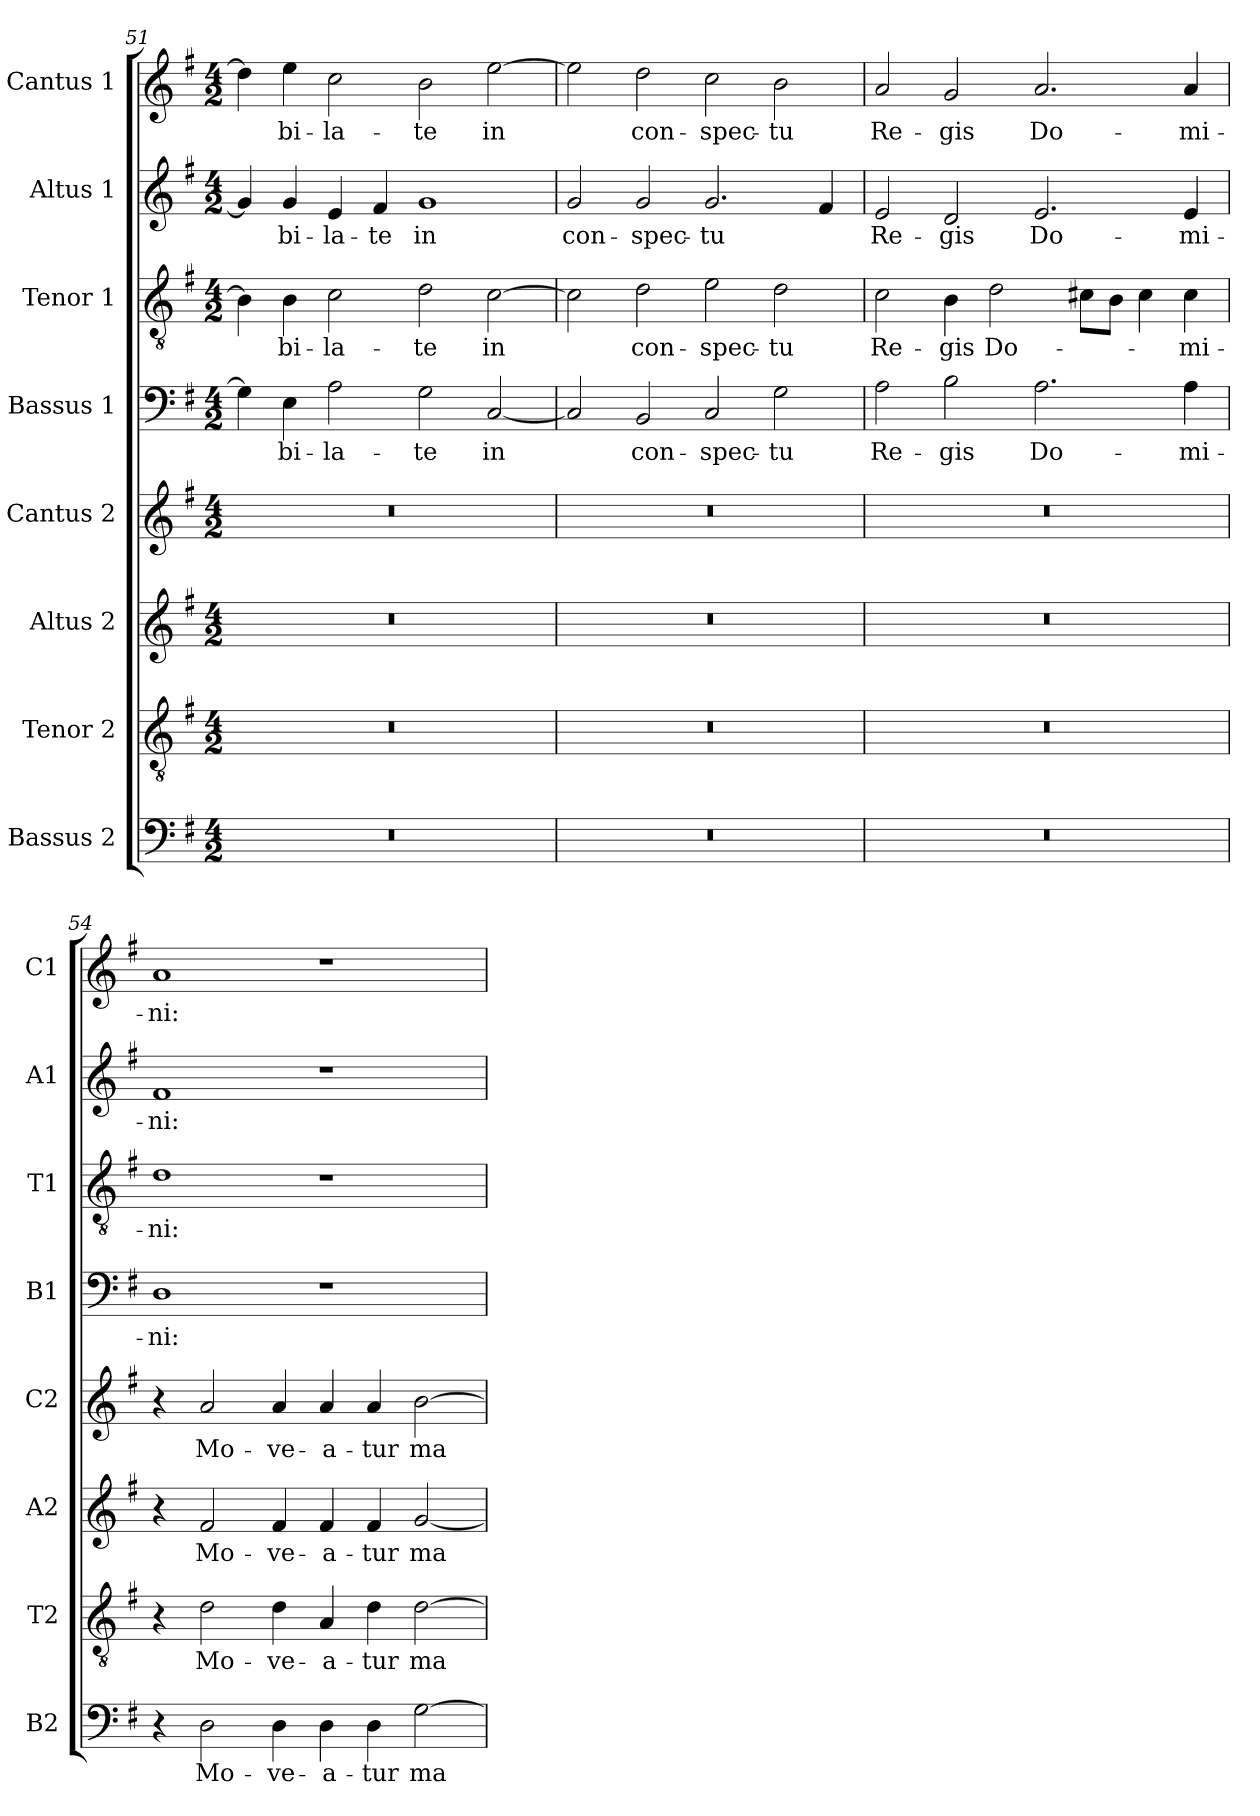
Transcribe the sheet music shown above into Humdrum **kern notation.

**kern	**text	**kern	**text	**kern	**text	**kern	**text	**kern	**text	**kern	**text	**kern	**text	**kern	**text
*part8	*part8	*part7	*part7	*part6	*part6	*part5	*part5	*part4	*part4	*part3	*part3	*part2	*part2	*part1	*part1
*staff8	*staff8	*staff7	*staff7	*staff6	*staff6	*staff5	*staff5	*staff4	*staff4	*staff3	*staff3	*staff2	*staff2	*staff1	*staff1
*I"Bassus 2	*	*I"Tenor 2	*	*I"Altus 2	*	*I"Cantus 2	*	*I"Bassus 1	*	*I"Tenor 1	*	*I"Altus 1	*	*I"Cantus 1	*
*I'B2	*	*I'T2	*	*I'A2	*	*I'C2	*	*I'B1	*	*I'T1	*	*I'A1	*	*I'C1	*
*clefF4	*	*clefGv2	*	*clefG2	*	*clefG2	*	*clefF4	*	*clefGv2	*	*clefG2	*	*clefG2	*
*k[f#]	*	*k[f#]	*	*k[f#]	*	*k[f#]	*	*k[f#]	*	*k[f#]	*	*k[f#]	*	*k[f#]	*
*G:	*	*G:	*	*G:	*	*G:	*	*G:	*	*G:	*	*G:	*	*G:	*
*M4/2	*	*M4/2	*	*M4/2	*	*M4/2	*	*M4/2	*	*M4/2	*	*M4/2	*	*M4/2	*
=51	=51	=51	=51	=51	=51	=51	=51	=51	=51	=51	=51	=51	=51	=51	=51
0r	.	0r	.	0r	.	0r	.	4G\]	.	4B\]	.	4g/]	.	4dd\]	.
!	!	!	!	!	!	!	!	!	!LO:LY:b	!	!LO:LY:b	!	!LO:LY:b	!	!LO:LY:b
.	.	.	.	.	.	.	.	4E\	-bi-	4B\	-bi-	4g/	-bi-	4ee\	-bi-
!	!	!	!	!	!	!	!	!	!LO:LY:b	!	!LO:LY:b	!	!LO:LY:b	!	!LO:LY:b
.	.	.	.	.	.	.	.	2A\	-la-	2c\	-la-	4e/	-la-	2cc\	-la-
!	!	!	!	!	!	!	!	!	!	!	!	!	!LO:LY:b	!	!
.	.	.	.	.	.	.	.	.	.	.	.	4f#/	-te	.	.
!	!	!	!	!	!	!	!	!	!LO:LY:b	!	!LO:LY:b	!	!LO:LY:b	!	!LO:LY:b
.	.	.	.	.	.	.	.	2G\	-te	2d\	-te	1g	in	2b\	-te
!	!	!	!	!	!	!	!	!	!LO:LY:b	!	!LO:LY:b	!	!	!	!LO:LY:b
.	.	.	.	.	.	.	.	[2C/	in	[2c\	in	.	.	[2ee\	in
=52	=52	=52	=52	=52	=52	=52	=52	=52	=52	=52	=52	=52	=52	=52	=52
!	!	!	!	!	!	!	!	!	!	!	!	!	!LO:LY:b	!	!
0r	.	0r	.	0r	.	0r	.	2C/]	.	2c\]	.	2g/	con-	2ee\]	.
!	!	!	!	!	!	!	!	!	!LO:LY:b	!	!LO:LY:b	!	!LO:LY:b	!	!LO:LY:b
.	.	.	.	.	.	.	.	2BB/	con-	2d\	con-	2g/	-spec-	2dd\	con-
!	!	!	!	!	!	!	!	!	!LO:LY:b	!	!LO:LY:b	!	!LO:LY:b	!	!LO:LY:b
.	.	.	.	.	.	.	.	2C/	-spec-	2e\	-spec-	2.g/	-tu	2cc\	-spec-
!	!	!	!	!	!	!	!	!	!LO:LY:b	!	!LO:LY:b	!	!	!	!LO:LY:b
.	.	.	.	.	.	.	.	2G\	-tu	2d\	-tu	.	.	2b\	-tu
.	.	.	.	.	.	.	.	.	.	.	.	4f#/	.	.	.
=53	=53	=53	=53	=53	=53	=53	=53	=53	=53	=53	=53	=53	=53	=53	=53
!	!	!	!	!	!	!	!	!	!LO:LY:b	!	!LO:LY:b	!	!LO:LY:b	!	!LO:LY:b
0r	.	0r	.	0r	.	0r	.	2A\	Re-	2c\	Re-	2e/	Re-	2a/	Re-
!	!	!	!	!	!	!	!	!	!LO:LY:b	!	!LO:LY:b	!	!LO:LY:b	!	!LO:LY:b
.	.	.	.	.	.	.	.	2B\	-gis	4B\	-gis	2d/	-gis	2g/	-gis
!	!	!	!	!	!	!	!	!	!	!	!LO:LY:b	!	!	!	!
.	.	.	.	.	.	.	.	.	.	2d\	Do-	.	.	.	.
!	!	!	!	!	!	!	!	!	!LO:LY:b	!	!	!	!LO:LY:b	!	!LO:LY:b
.	.	.	.	.	.	.	.	2.A\	Do-	.	.	2.e/	Do-	2.a/	Do-
.	.	.	.	.	.	.	.	.	.	8c#X\L	.	.	.	.	.
.	.	.	.	.	.	.	.	.	.	8B\J	.	.	.	.	.
.	.	.	.	.	.	.	.	.	.	4c#i\	.	.	.	.	.
!	!	!	!	!	!	!	!	!	!LO:LY:b	!	!LO:LY:b	!	!LO:LY:b	!	!LO:LY:b
.	.	.	.	.	.	.	.	4A\	-mi-	4c#\	-mi-	4e/	-mi-	4a/	-mi-
!!LO:PB:g=z
=54	=54	=54	=54	=54	=54	=54	=54	=54	=54	=54	=54	=54	=54	=54	=54
!	!	!	!	!	!	!	!	!	!LO:LY:b	!	!LO:LY:b	!	!LO:LY:b	!	!LO:LY:b
4r	.	4r	.	4r	.	4r	.	1D	-ni:	1d	-ni:	1f#	-ni:	1a	-ni:
!	!LO:LY:b	!	!LO:LY:b	!	!LO:LY:b	!	!LO:LY:b	!	!	!	!	!	!	!	!
2D\	Mo-	2d\	Mo-	2f#/	Mo-	2a/	Mo-	.	.	.	.	.	.	.	.
!	!LO:LY:b	!	!LO:LY:b	!	!LO:LY:b	!	!LO:LY:b	!	!	!	!	!	!	!	!
4D\	-ve-	4d\	-ve-	4f#/	-ve-	4a/	-ve-	.	.	.	.	.	.	.	.
!	!LO:LY:b	!	!LO:LY:b	!	!LO:LY:b	!	!LO:LY:b	!	!	!	!	!	!	!	!
4D\	-a-	4A/	-a-	4f#/	-a-	4a/	-a-	1r	.	1r	.	1r	.	1r	.
!	!LO:LY:b	!	!LO:LY:b	!	!LO:LY:b	!	!LO:LY:b	!	!	!	!	!	!	!	!
4D\	-tur	4d\	-tur	4f#/	-tur	4a/	-tur	.	.	.	.	.	.	.	.
!	!LO:LY:b	!	!LO:LY:b	!	!LO:LY:b	!	!LO:LY:b	!	!	!	!	!	!	!	!
[2G\	ma-	[2d\	ma-	[2g/	ma-	[2b\	ma-	.	.	.	.	.	.	.	.
=	=	=	=	=	=	=	=	=	=	=	=	=	=	=	=
*-	*-	*-	*-	*-	*-	*-	*-	*-	*-	*-	*-	*-	*-	*-	*-
